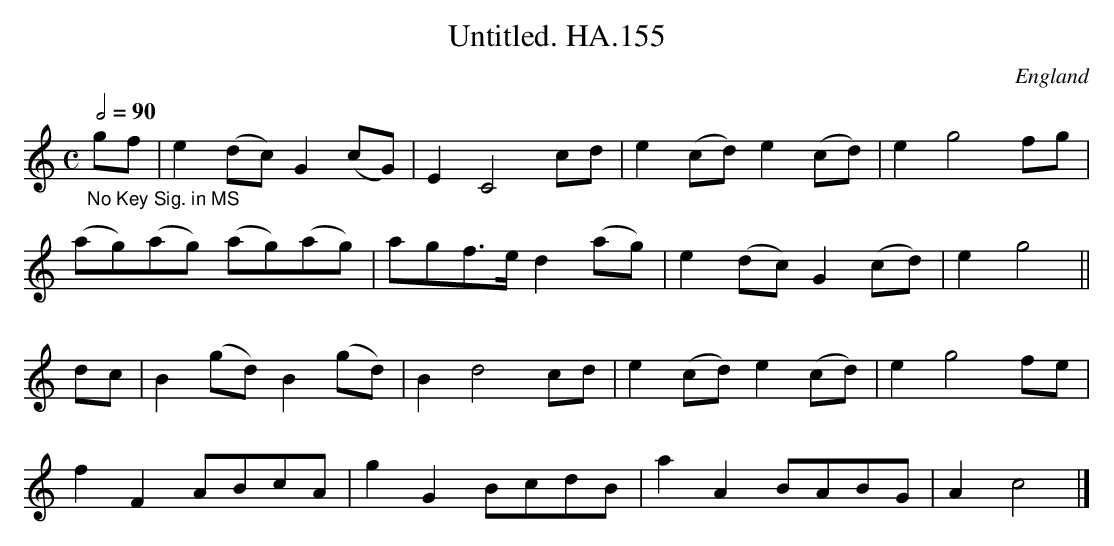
X:1
T:Untitled. HA.155
M:C
L:1/8
Q:1/2=90
O:England
K:C major
"_No Key Sig. in MS"gf|e2 (dc) G2 (cG)|E2C4 cd|\
e2(cd) e2 (cd)|e2g4 fg|!
(ag)(ag) (ag)(ag)|agf>e d2 (ag)|e2 (dc) G2 (cd)|e2g4||!
dc|B2 (gd) B2 (gd)|B2d4 cd|e2(cd) e2 (cd)|e2g4 fe|!
f2F2 ABcA|g2G2 BcdB|a2A2 BABG|A2c4|]
